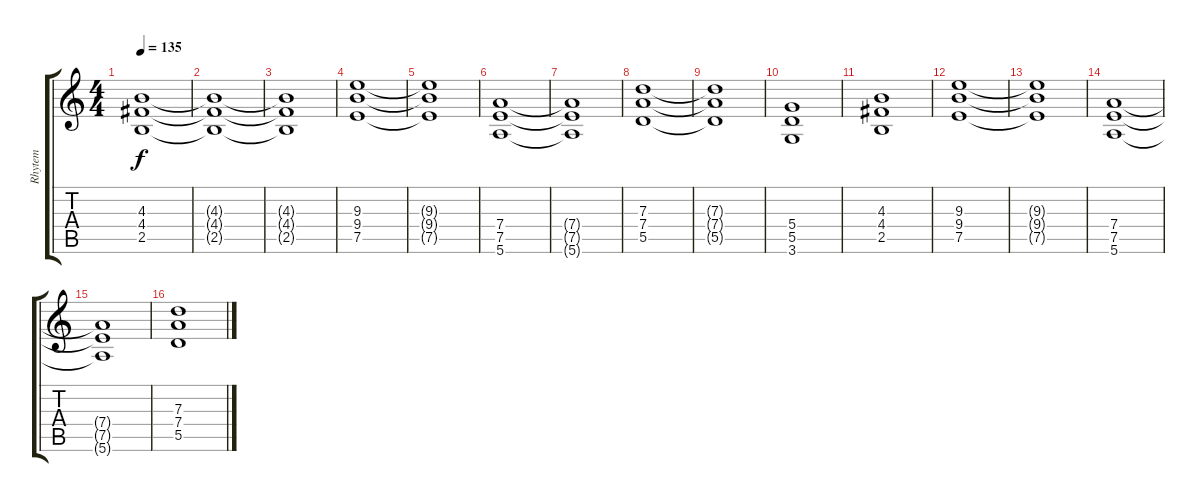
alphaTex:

\track ("Rhytem" "Rhytem") {instrument overdrivenguitar}
\staff {score tabs}
\tuning (E4 B3 G3 D3 A2 E2) {hide}
\ts (4 4)
\tempo 135
\clef g2
\ks c
(4.3{t} 4.4{t} 2.5{t}).1{dy f} |
(4.3{t} 4.4{t} 2.5{t}).1 |
(4.3{t} 4.4{t} 2.5{t}).1 |
(9.3 9.4 7.5).1 |
(9.3{t} 9.4{t} 7.5{t}).1 |
(7.4 7.5 5.6).1 |
(7.4{t} 7.5{t} 5.6{t}).1 |
(7.3 7.4 5.5).1 |
(7.3{t} 7.4{t} 5.5{t}).1 |
(5.4 5.5 3.6).1 |
(4.3 4.4 2.5).1 |
(9.3 9.4 7.5).1 |
(9.3{t} 9.4{t} 7.5{t}).1 |
(7.4 7.5 5.6).1 |
(7.4{t} 7.5{t} 5.6{t}).1 |
(7.3 7.4 5.5).1
